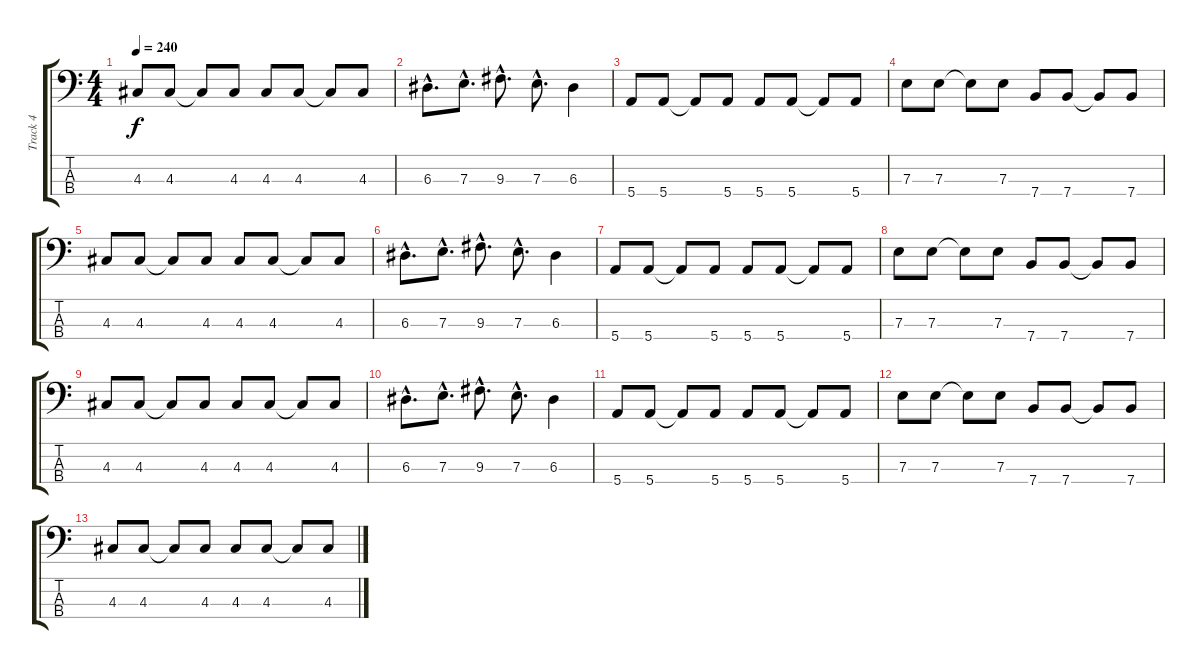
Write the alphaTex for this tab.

\track ("Track 4" "Track 4") {instrument electricbasspick}
\staff {score tabs}
\tuning (G2 D2 A1 E1) {hide}
\ts (4 4)
\tempo 240
\clef f4
\ks c
4.3.8{dy f} 4.3.8 4.3{t}.8 4.3.8 4.3.8 4.3.8 4.3{t}.8 4.3.8 |
6.3{hac}.8{d} 7.3{hac}.8{d} 9.3{hac}.8{d} 7.3{hac}.8{d} 6.3.4 |
5.4.8 5.4.8 5.4{t}.8 5.4.8 5.4.8 5.4.8 5.4{t}.8 5.4.8 |
7.3.8 7.3.8 7.3{t}.8 7.3.8 7.4.8 7.4.8 7.4{t}.8 7.4.8 |
4.3.8 4.3.8 4.3{t}.8 4.3.8 4.3.8 4.3.8 4.3{t}.8 4.3.8 |
6.3{hac}.8{d} 7.3{hac}.8{d} 9.3{hac}.8{d} 7.3{hac}.8{d} 6.3.4 |
5.4.8 5.4.8 5.4{t}.8 5.4.8 5.4.8 5.4.8 5.4{t}.8 5.4.8 |
7.3.8 7.3.8 7.3{t}.8 7.3.8 7.4.8 7.4.8 7.4{t}.8 7.4.8 |
4.3.8 4.3.8 4.3{t}.8 4.3.8 4.3.8 4.3.8 4.3{t}.8 4.3.8 |
6.3{hac}.8{d} 7.3{hac}.8{d} 9.3{hac}.8{d} 7.3{hac}.8{d} 6.3.4 |
5.4.8 5.4.8 5.4{t}.8 5.4.8 5.4.8 5.4.8 5.4{t}.8 5.4.8 |
7.3.8 7.3.8 7.3{t}.8 7.3.8 7.4.8 7.4.8 7.4{t}.8 7.4.8 |
4.3.8 4.3.8 4.3{t}.8 4.3.8 4.3.8 4.3.8 4.3{t}.8 4.3.8
